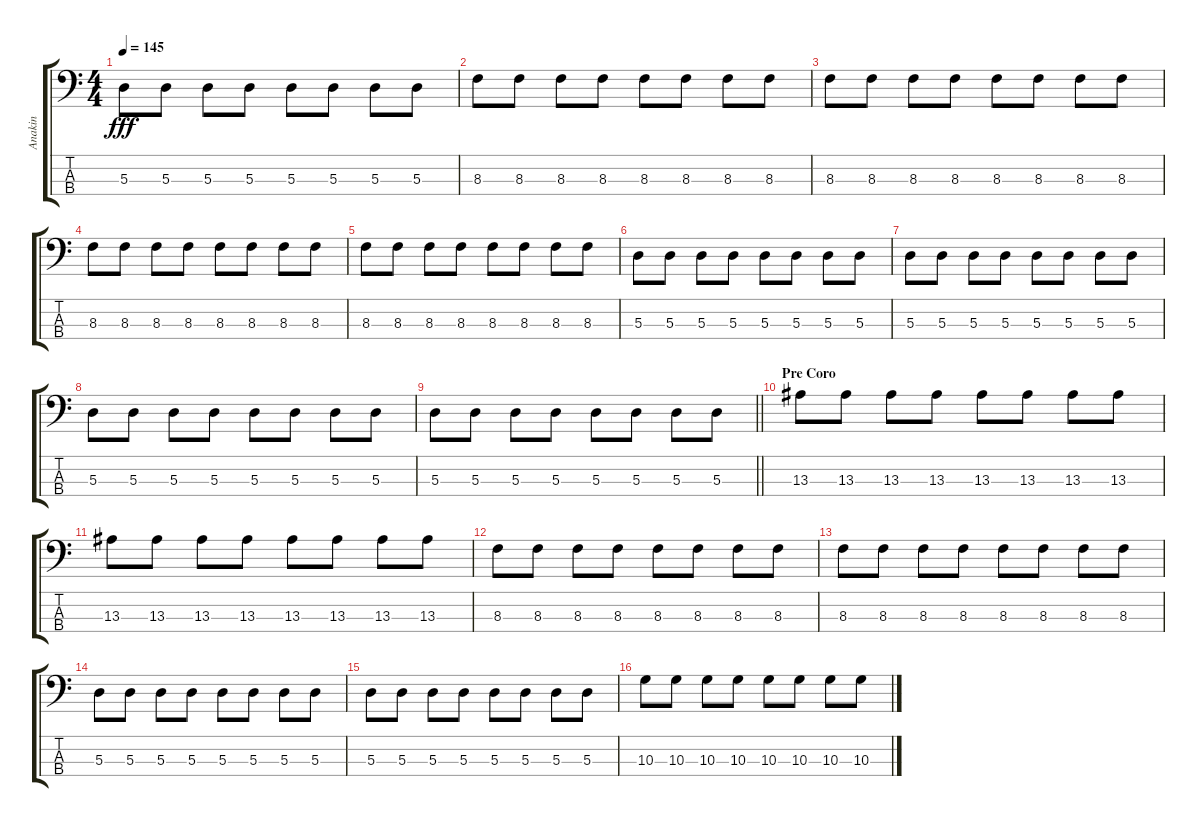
\track ("Anakin" "Anakin") {instrument electricbasspick}
\staff {score tabs}
\tuning (G2 D2 A1 E1) {hide}
\ts (4 4)
\tempo 145
\clef f4
\ks c
5.3.8{dy fff} 5.3.8 5.3.8 5.3.8 5.3.8 5.3.8 5.3.8 5.3.8 |
8.3.8 8.3.8 8.3.8 8.3.8 8.3.8 8.3.8 8.3.8 8.3.8 |
8.3.8 8.3.8 8.3.8 8.3.8 8.3.8 8.3.8 8.3.8 8.3.8 |
8.3.8 8.3.8 8.3.8 8.3.8 8.3.8 8.3.8 8.3.8 8.3.8 |
8.3.8 8.3.8 8.3.8 8.3.8 8.3.8 8.3.8 8.3.8 8.3.8 |
5.3.8 5.3.8 5.3.8 5.3.8 5.3.8 5.3.8 5.3.8 5.3.8 |
5.3.8 5.3.8 5.3.8 5.3.8 5.3.8 5.3.8 5.3.8 5.3.8 |
5.3.8 5.3.8 5.3.8 5.3.8 5.3.8 5.3.8 5.3.8 5.3.8 |
\barLineRight lightlight
5.3.8 5.3.8 5.3.8 5.3.8 5.3.8 5.3.8 5.3.8 5.3.8 |
\section ("" "Pre Coro")
13.3.8 13.3.8 13.3.8 13.3.8 13.3.8 13.3.8 13.3.8 13.3.8 |
13.3.8 13.3.8 13.3.8 13.3.8 13.3.8 13.3.8 13.3.8 13.3.8 |
8.3.8 8.3.8 8.3.8 8.3.8 8.3.8 8.3.8 8.3.8 8.3.8 |
8.3.8 8.3.8 8.3.8 8.3.8 8.3.8 8.3.8 8.3.8 8.3.8 |
5.3.8 5.3.8 5.3.8 5.3.8 5.3.8 5.3.8 5.3.8 5.3.8 |
5.3.8 5.3.8 5.3.8 5.3.8 5.3.8 5.3.8 5.3.8 5.3.8 |
10.3.8 10.3.8 10.3.8 10.3.8 10.3.8 10.3.8 10.3.8 10.3.8
